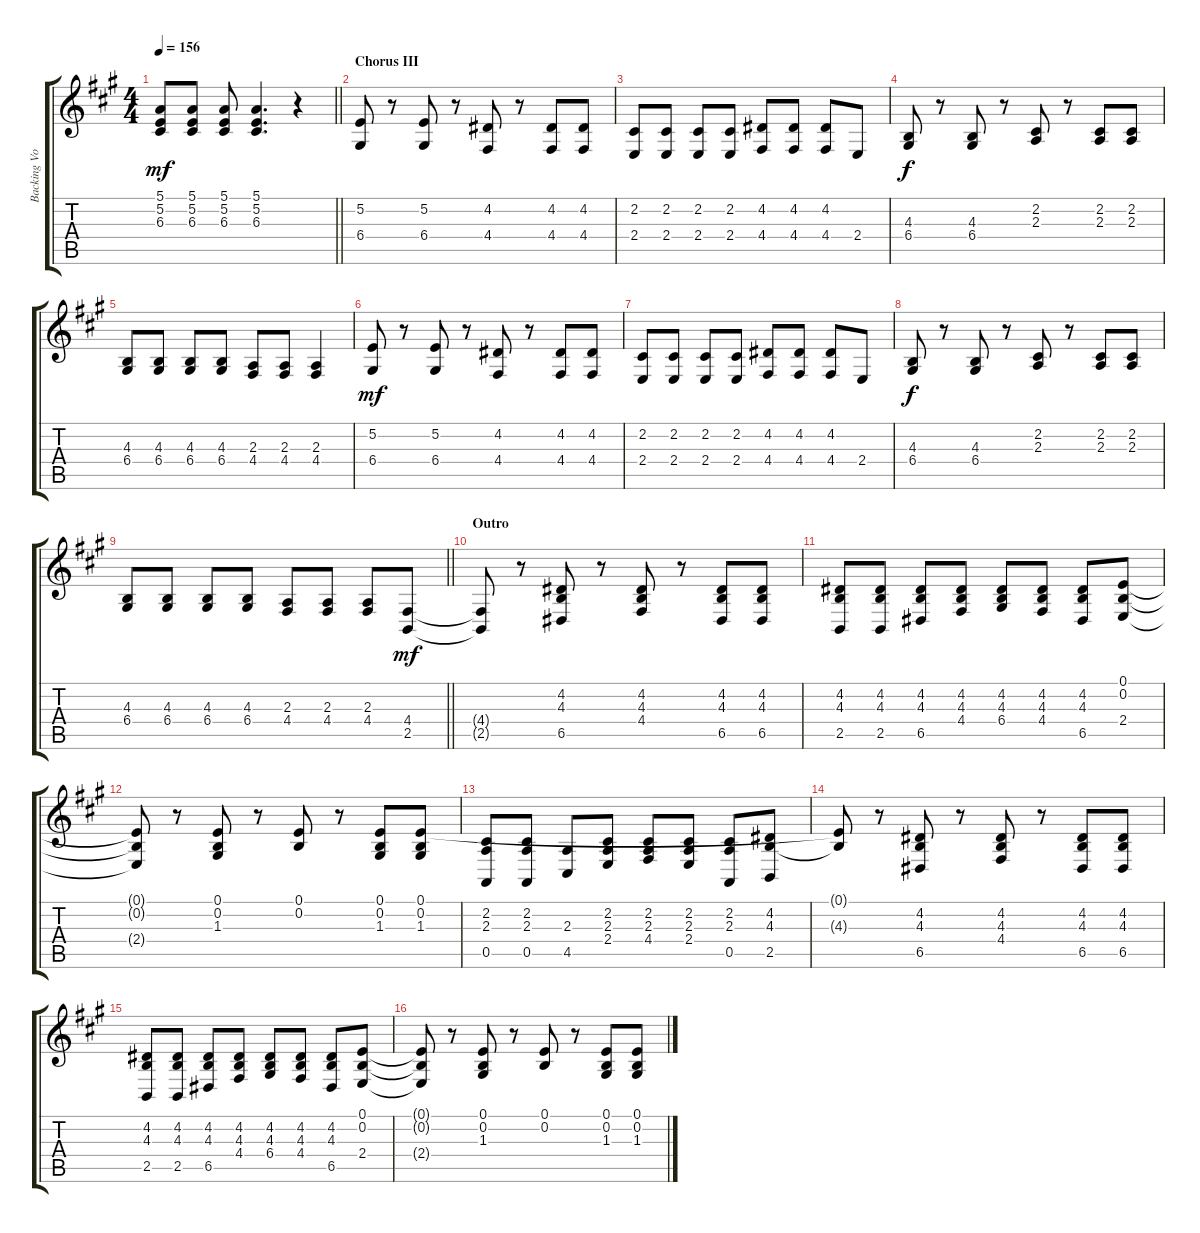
\track ("Backing Vocals" "Backing Vo") {instrument bassoon}
\staff {score tabs}
\tuning (E4 B3 G3 D3 A2 E2) {hide}
\ts (4 4)
\tempo 156
\clef g2
\barLineRight lightlight
\ks a
(5.1 5.2 6.3).8{dy mf} (5.1 5.2 6.3).8 (5.1 5.2 6.3).8 (5.1 5.2 6.3).4{d} r.4 |
\section ("" "Chorus III")
(5.2 6.4).8 r.8 (5.2 6.4).8 r.8 (4.2 4.4).8 r.8 (4.2 4.4).8 (4.2 4.4).8 |
(2.2 2.4).8 (2.2 2.4).8 (2.2 2.4).8 (2.2 2.4).8 (4.2 4.4).8 (4.2 4.4).8 (4.2 4.4).8 2.4.8 |
(4.3 6.4).8{dy f} r.8 (4.3 6.4).8 r.8 (2.2 2.3).8 r.8 (2.2 2.3).8 (2.2 2.3).8 |
(4.3 6.4).8 (4.3 6.4).8 (4.3 6.4).8 (4.3 6.4).8 (2.3 4.4).8 (2.3 4.4).8 (2.3 4.4).4 |
(5.2 6.4).8{dy mf} r.8 (5.2 6.4).8 r.8 (4.2 4.4).8 r.8 (4.2 4.4).8 (4.2 4.4).8 |
(2.2 2.4).8 (2.2 2.4).8 (2.2 2.4).8 (2.2 2.4).8 (4.2 4.4).8 (4.2 4.4).8 (4.2 4.4).8 2.4.8 |
(4.3 6.4).8{dy f} r.8 (4.3 6.4).8 r.8 (2.2 2.3).8 r.8 (2.2 2.3).8 (2.2 2.3).8 |
\barLineRight lightlight
(4.3 6.4).8 (4.3 6.4).8 (4.3 6.4).8 (4.3 6.4).8 (2.3 4.4).8 (2.3 4.4).8 (2.3 4.4).8 (4.4 2.5).8{dy mf} |
\section ("" "Outro")
(4.4{t} 2.5{t}).8 r.8 (4.2 4.3 6.5).8 r.8 (4.2 4.3 4.4).8 r.8 (4.2 4.3 6.5).8 (4.2 4.3 6.5).8 |
(4.2 4.3 2.5).8 (4.2 4.3 2.5).8 (4.2 4.3 6.5).8 (4.2 4.3 4.4).8 (4.2 4.3 6.4).8 (4.2 4.3 4.4).8 (4.2 4.3 6.5).8 (0.1 0.2 2.4).8 |
(0.1{t} 0.2{t} 2.4{t}).8 r.8 (0.1 0.2 1.3).8 r.8 (0.1 0.2).8 r.8 (0.1 0.2 1.3).8 (0.1 0.2 1.3).8 |
(2.2 2.3 0.5).8 (2.2 2.3 0.5).8 (2.3 4.5).8 (2.2 2.3 2.4).8 (2.2 2.3 4.4).8 (2.2 2.3 2.4).8 (2.2 2.3 0.5).8 (4.2 4.3 2.5).8 |
(0.1{t} 4.3{t}).8 r.8 (4.2 4.3 6.5).8 r.8 (4.2 4.3 4.4).8 r.8 (4.2 4.3 6.5).8 (4.2 4.3 6.5).8 |
(4.2 4.3 2.5).8 (4.2 4.3 2.5).8 (4.2 4.3 6.5).8 (4.2 4.3 4.4).8 (4.2 4.3 6.4).8 (4.2 4.3 4.4).8 (4.2 4.3 6.5).8 (0.1 0.2 2.4).8 |
(0.1{t} 0.2{t} 2.4{t}).8 r.8 (0.1 0.2 1.3).8 r.8 (0.1 0.2).8 r.8 (0.1 0.2 1.3).8 (0.1 0.2 1.3).8
